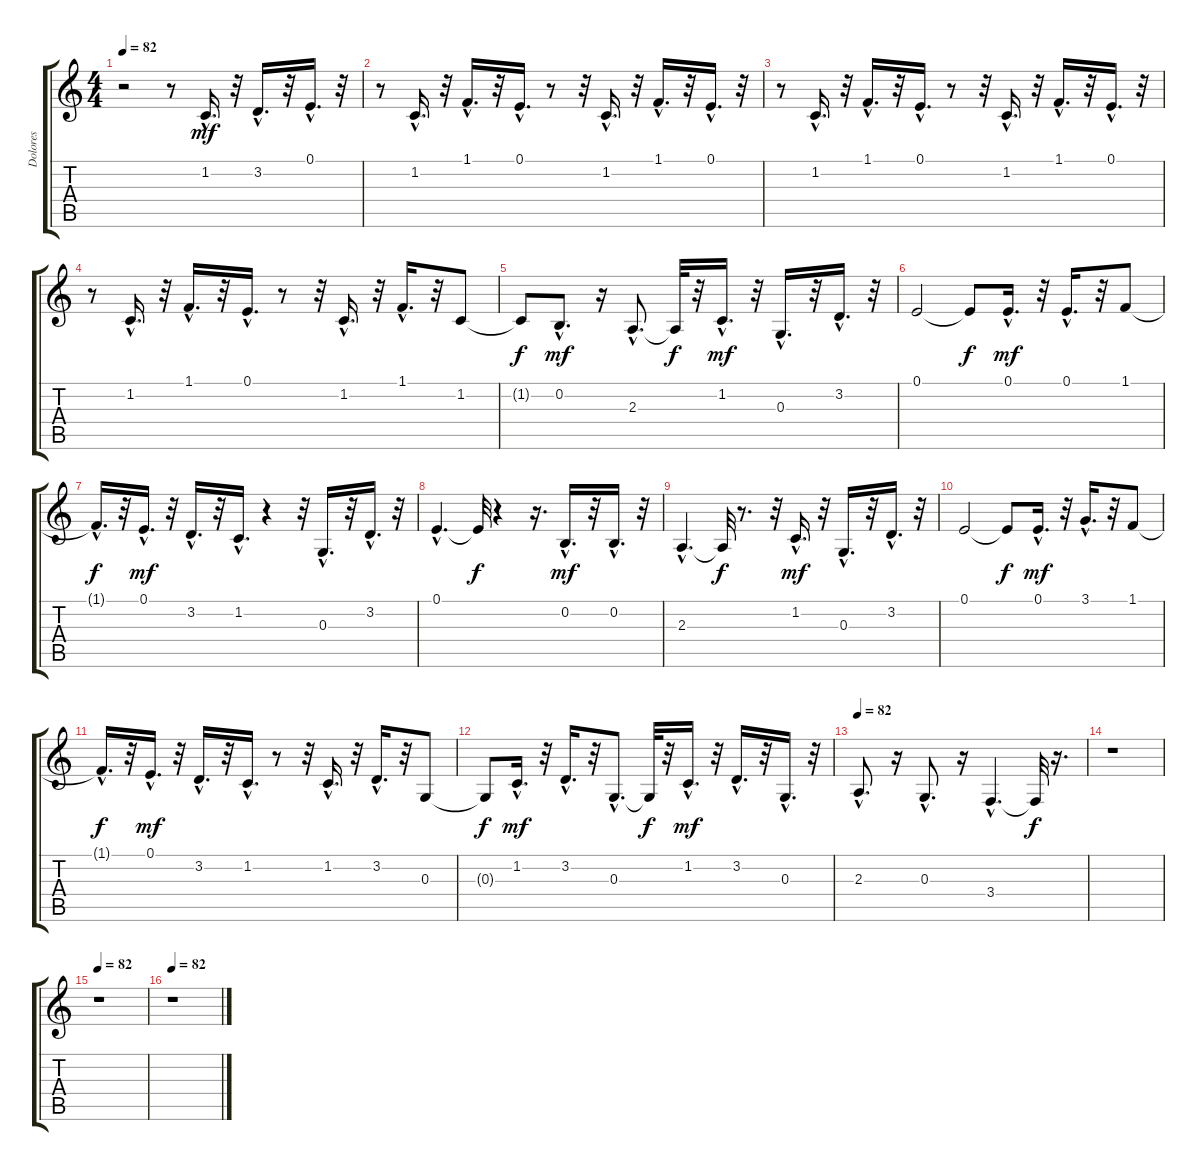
\track ("Dolores" "Dolores") {instrument panflute}
\staff {score tabs}
\tuning (E4 B3 G3 D3 A2 E2) {hide}
\ts (4 4)
\tempo 82
\clef g2
\ks c
r.2{dy f} r.8 1.2{hac}.16{d dy mf} r.32 3.2{hac}.16{d} r.32 0.1{hac}.16{d} r.32 |
r.8 1.2{hac}.16{d} r.32 1.1{hac}.16{d} r.32 0.1{hac}.16{d} r.8 r.32 1.2{hac}.16{d} r.32 1.1{hac}.16{d} r.32 0.1{hac}.16{d} r.32 |
r.8 1.2{hac}.16{d} r.32 1.1{hac}.16{d} r.32 0.1{hac}.16{d} r.8 r.32 1.2{hac}.16{d} r.32 1.1{hac}.16{d} r.32 0.1{hac}.16{d} r.32 |
r.8 1.2{hac}.16{d} r.32 1.1{hac}.16{d} r.32 0.1{hac}.16{d} r.8 r.32 1.2{hac}.16{d} r.32 1.1{hac}.16{d} r.32 1.2.8 |
1.2{t}.8{dy f} 0.2{hac}.8{d dy mf} r.16 2.3{hac}.8{d} 2.3{t}.32{dy f} r.32 1.2{hac}.16{d dy mf} r.32 0.3{hac}.16{d} r.32 3.2{hac}.16{d} r.32 |
0.1.2 0.1{t}.8{dy f} 0.1{hac}.16{d dy mf} r.32 0.1{hac}.16{d} r.32 1.1.8 |
1.1{hac t}.16{d dy f} r.32 0.1{hac}.16{d dy mf} r.32 3.2{hac}.16{d} r.32 1.2{hac}.16{d} r.4 r.32 0.3{hac}.16{d} r.32 3.2{hac}.16{d} r.32 |
0.1{hac}.4{d} 0.1{t}.32{dy f} r.4 r.16{d} 0.2{hac}.16{d dy mf} r.32 0.2{hac}.16{d} r.32 |
2.3{hac}.4{d} 2.3{t}.32{dy f} r.8{d} r.32 1.2{hac}.16{d dy mf} r.32 0.3{hac}.16{d} r.32 3.2{hac}.16{d} r.32 |
0.1.2 0.1{t}.8{dy f} 0.1{hac}.16{d dy mf} r.32 3.1{hac}.16{d} r.32 1.1.8 |
1.1{hac t}.16{d dy f} r.32 0.1{hac}.16{d dy mf} r.32 3.2{hac}.16{d} r.32 1.2{hac}.16{d} r.8 r.32 1.2{hac}.16{d} r.32 3.2{hac}.16{d} r.32 0.3.8 |
0.3{t}.8{dy f} 1.2{hac}.16{d dy mf} r.32 3.2{hac}.16{d} r.32 0.3{hac}.8{d} 0.3{t}.32{dy f} r.32 1.2{hac}.16{d dy mf} r.32 3.2{hac}.16{d} r.32 0.3{hac}.16{d} r.32 |
\tempo 82
2.3{hac}.8{d} r.16 0.3{hac}.8{d} r.16 3.4{hac}.4{d} 3.4{t}.32{dy f} r.16{d} |
r.1 |
\tempo 82
r.1 |
\tempo 82
r.1
